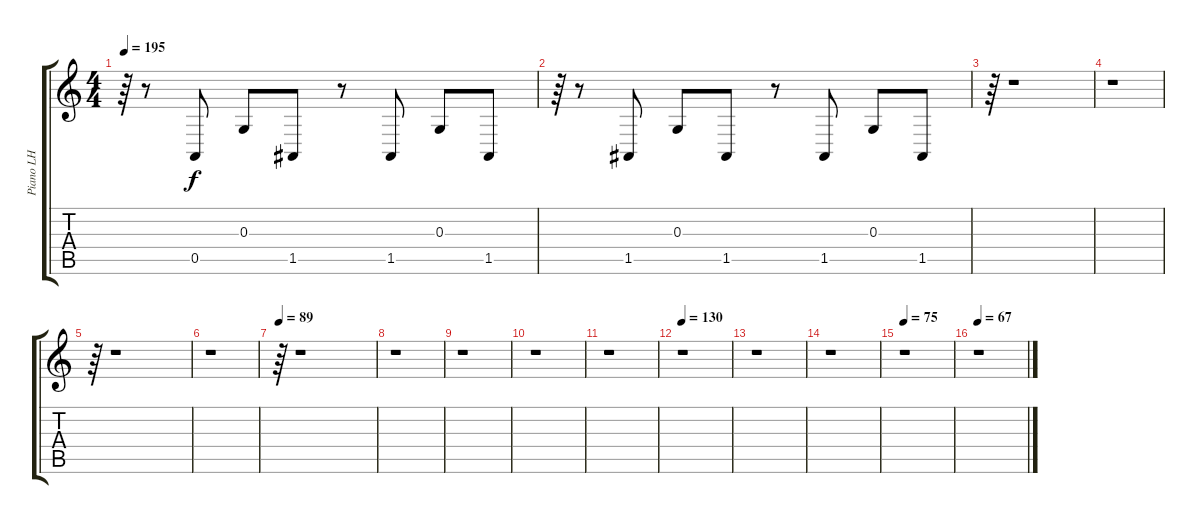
\track ("Piano LH" "Piano LH") {instrument acousticgrandpiano}
\staff {score tabs}
\tuning (E4 B3 G3 D3 A2 E2) {hide}
\ts (4 4)
\tempo 195
\clef g2
\ks c
r.64{dy f} r.8 0.5.8 0.3.8 1.5.8 r.8 1.5.8 0.3.8 1.5.8 |
r.64 r.8 1.5.8 0.3.8 1.5.8 r.8 1.5.8 0.3.8 1.5.8 |
r.64 r.1 |
r.1 |
r.64 r.1 |
r.1 |
\tempo 89
r.64 r.1 |
r.1 |
r.1 |
r.1 |
r.1 |
\tempo 130
r.1 |
r.1 |
r.1 |
\tempo 75
r.1 |
\tempo 67
r.1
